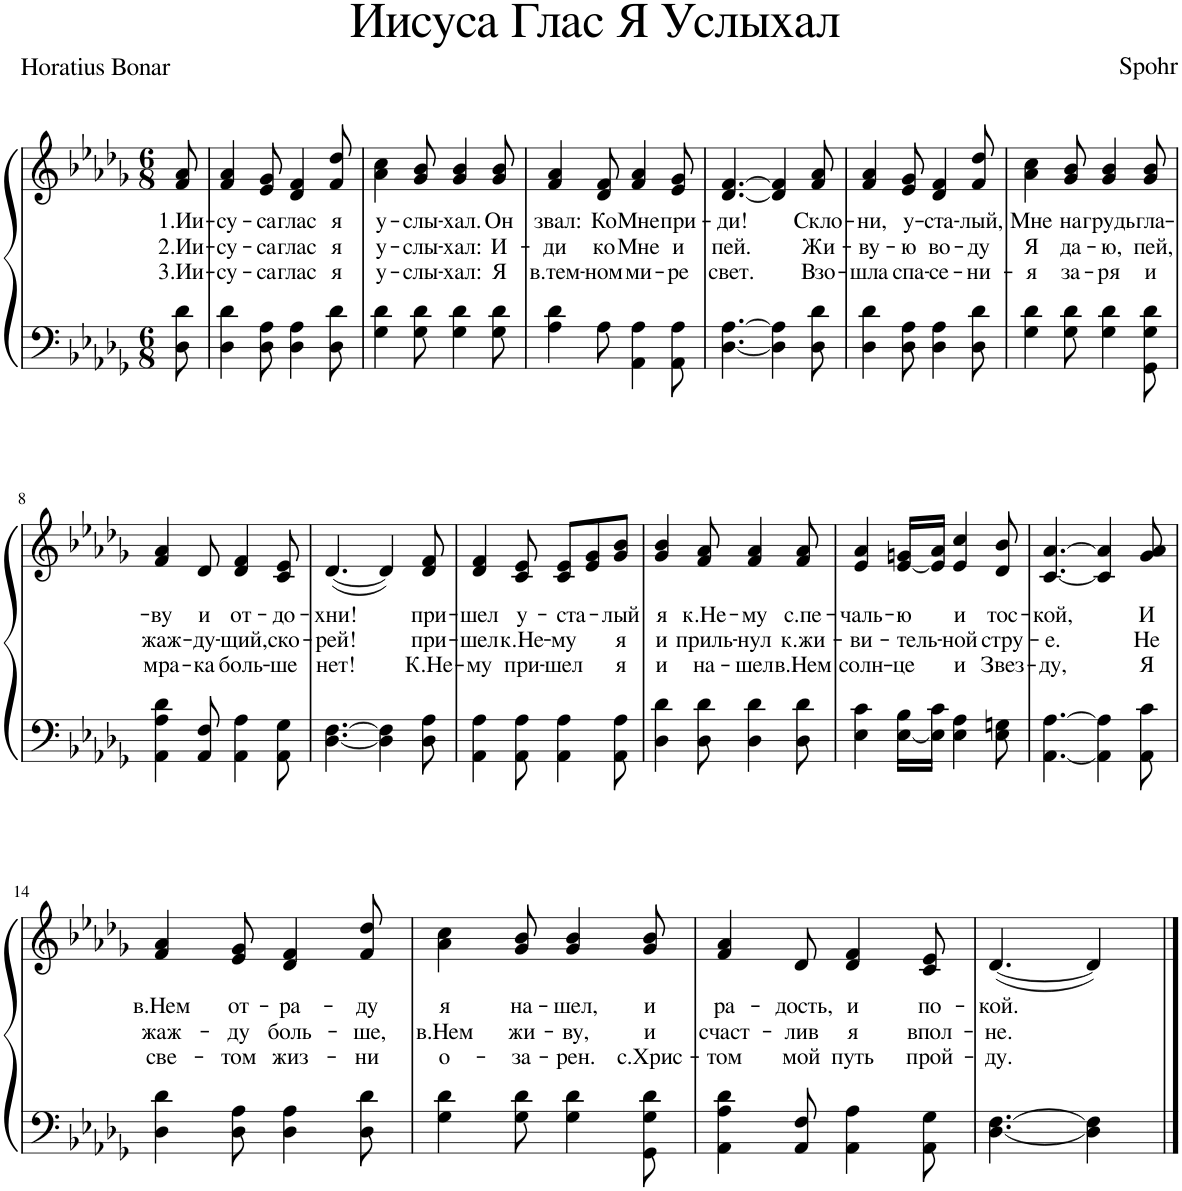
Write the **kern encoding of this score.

**kern	**kern	**text	**text	**text
*part1	*part1	*part1	*part1	*part1
*staff2	*staff1	*staff1	*staff1	*staff1
*I"Piano	*	*	*	*
*I'Pno.	*	*	*	*
*clefF4	*clefG2	*	*	*
*k[b-e-a-d-g-]	*k[b-e-a-d-g-]	*	*	*
*M6/8	*M6/8	*	*	*
=1	=1	=1	=1	=1
!	!	!LO:LY:b	!LO:LY:b	!LO:LY:b
8D-\ 8d-\	8f/ 8a-/	1.Ии-	2.Ии-	3.Ии-
=2	=2	=2	=2	=2
!	!	!LO:LY:b	!LO:LY:b	!LO:LY:b
4D-\ 4d-\	4f/ 4a-/	-су-	-су-	-су-
!	!	!LO:LY:b	!LO:LY:b	!LO:LY:b
8D-\ 8A-\	8e-/ 8g-/	-са	-са	-са
!	!	!LO:LY:b	!LO:LY:b	!LO:LY:b
4D-\ 4A-\	4d-/ 4f/	глас	глас	глас
!	!	!LO:LY:b	!LO:LY:b	!LO:LY:b
8D-\ 8d-\	8f/ 8dd-/	я	я	я
=3	=3	=3	=3	=3
!	!	!LO:LY:b	!LO:LY:b	!LO:LY:b
4G-\ 4d-\	4a-\ 4cc\	у-	у-	у-
!	!	!LO:LY:b	!LO:LY:b	!LO:LY:b
8G-\ 8d-\	8g-/ 8b-/	-слы-	-слы-	-слы-
!	!	!LO:LY:b	!LO:LY:b	!LO:LY:b
4G-\ 4d-\	4g-/ 4b-/	-хал.	-хал:	-хал:
!	!	!LO:LY:b	!LO:LY:b	!LO:LY:b
8G-\ 8d-\	8g-/ 8b-/	Он	И-	Я
=4	=4	=4	=4	=4
!	!	!LO:LY:b	!LO:LY:b	!LO:LY:b
4A-\ 4d-\	4f/ 4a-/	звал:	-ди	в.тем-
!	!	!LO:LY:b	!LO:LY:b	!LO:LY:b
8A-\	8d-/ 8f/	Ко	ко	-ном
!	!	!LO:LY:b	!LO:LY:b	!LO:LY:b
4AA-\ 4A-\	4f/ 4a-/	Мне	Мне	ми-
!	!	!LO:LY:b	!LO:LY:b	!LO:LY:b
8AA-\ 8A-\	8e-/ 8g-/	при-	и	-ре
=5	=5	=5	=5	=5
!	!	!LO:LY:b	!LO:LY:b	!LO:LY:b
[4.D-\ [4.A-\	[4.d-/ [4.f/	-ди!	пей.	свет.
4D-\] 4A-\]	4d-/] 4f/]	.	.	.
!	!	!LO:LY:b	!LO:LY:b	!LO:LY:b
8D-\ 8d-\	8f/ 8a-/	Скло-	Жи-	Взо-
=6	=6	=6	=6	=6
!	!	!LO:LY:b	!LO:LY:b	!LO:LY:b
4D-\ 4d-\	4f/ 4a-/	-ни,	-ву-	-шла
!	!	!LO:LY:b	!LO:LY:b	!LO:LY:b
8D-\ 8A-\	8e-/ 8g-/	у-	-ю	спа-
!	!	!LO:LY:b	!LO:LY:b	!LO:LY:b
4D-\ 4A-\	4d-/ 4f/	-ста-	во-	-се-
!	!	!LO:LY:b	!LO:LY:b	!LO:LY:b
8D-\ 8d-\	8f/ 8dd-/	-лый,	-ду	-ни-
=7	=7	=7	=7	=7
!	!	!LO:LY:b	!LO:LY:b	!LO:LY:b
4G-\ 4d-\	4a-\ 4cc\	Мне	Я	-я
!	!	!LO:LY:b	!LO:LY:b	!LO:LY:b
8G-\ 8d-\	8g-/ 8b-/	на	да-	за-
!	!	!LO:LY:b	!LO:LY:b	!LO:LY:b
4G-\ 4d-\	4g-/ 4b-/	грудь	-ю,	-ря
!	!	!LO:LY:b	!LO:LY:b	!LO:LY:b
8GG-\ 8G-\ 8d-\	8g-/ 8b-/	гла-	пей,	и
!!LO:LB:g=z
=8	=8	=8	=8	=8
!	!	!LO:LY:b	!LO:LY:b	!LO:LY:b
4AA-\ 4A-\ 4d-\	4f/ 4a-/	-ву	жаж-	мра-
!	!	!LO:LY:b	!LO:LY:b	!LO:LY:b
8AA-/ 8F/	8d-/	и	-ду-	-ка
!	!	!LO:LY:b	!LO:LY:b	!LO:LY:b
4AA-\ 4A-\	4d-/ 4f/	от-	-щий,	боль-
!	!	!LO:LY:b	!LO:LY:b	!LO:LY:b
8AA-\ 8G-\	8c/ 8e-/	-до-	ско-	-ше
=9	=9	=9	=9	=9
!	!	!LO:LY:b	!LO:LY:b	!LO:LY:b
[4.D-\ [4.F\	([4.d-/	-хни!	-рей!	нет!
4D-\] 4F\]	4d-/])	.	.	.
!	!	!LO:LY:b	!LO:LY:b	!LO:LY:b
8D-\ 8A-\	8d-/ 8f/	при-	при-	К.Нe-
=10	=10	=10	=10	=10
!	!	!LO:LY:b	!LO:LY:b	!LO:LY:b
4AA-\ 4A-\	4d-/ 4f/	-шел	-шел	-му
!	!	!LO:LY:b	!LO:LY:b	!LO:LY:b
8AA-\ 8A-\	8c/ 8e-/	у-	к.Нe-	при-
!	!	!LO:LY:b	!LO:LY:b	!LO:LY:b
4AA-\ 4A-\	8c/ 8e-/L	-ста-	-му	-шел
.	8e-/ 8g-/	.	.	.
!	!	!LO:LY:b	!LO:LY:b	!LO:LY:b
8AA-\ 8A-\	8g-/ 8b-/J	-лый	я	я
=11	=11	=11	=11	=11
!	!	!LO:LY:b	!LO:LY:b	!LO:LY:b
4D-\ 4d-\	4g-/ 4b-/	я	и	и
!	!	!LO:LY:b	!LO:LY:b	!LO:LY:b
8D-\ 8d-\	8f/ 8a-/	к.Нe-	приль-	на-
!	!	!LO:LY:b	!LO:LY:b	!LO:LY:b
4D-\ 4d-\	4f/ 4a-/	-му	-нул	-шел
!	!	!LO:LY:b	!LO:LY:b	!LO:LY:b
8D-\ 8d-\	8f/ 8a-/	с.пе-	к.жи-	в.Нем
=12	=12	=12	=12	=12
!	!	!LO:LY:b	!LO:LY:b	!LO:LY:b
4E-\ 4c\	4e-/ 4a-/	-чаль-	-ви-	солн-
!	!	!LO:LY:b	!LO:LY:b	!LO:LY:b
[16E-\ 16B-\LL	[16e-/ 16gn/LL	-ю	-тель-	-це
16E-\] 16c\JJ	16e-/] 16a-/JJ	.	.	.
!	!	!LO:LY:b	!LO:LY:b	!LO:LY:b
4E-\ 4A-\	4e-/ 4cc/	и	-ной	и
!	!	!LO:LY:b	!LO:LY:b	!LO:LY:b
8E-\ 8Gn\	8d-/ 8b-/	тос-	стру-	Звез-
=13	=13	=13	=13	=13
!	!	!LO:LY:b	!LO:LY:b	!LO:LY:b
[4.AA-\ [4.A-\	[4.c/ [4.a-/	-кой,	-е.	-ду,
4AA-\] 4A-\]	4c/] 4a-/]	.	.	.
!	!	!LO:LY:b	!LO:LY:b	!LO:LY:b
8AA-\ 8c\	8g-/ 8a-/	И	Не	Я
!!LO:LB:g=z
=14	=14	=14	=14	=14
!	!	!LO:LY:b	!LO:LY:b	!LO:LY:b
4D-\ 4d-\	4f/ 4a-/	в.Нем	жаж-	све-
!	!	!LO:LY:b	!LO:LY:b	!LO:LY:b
8D-\ 8A-\	8e-/ 8g-/	от-	-ду	-том
!	!	!LO:LY:b	!LO:LY:b	!LO:LY:b
4D-\ 4A-\	4d-/ 4f/	-ра-	боль-	жиз-
!	!	!LO:LY:b	!LO:LY:b	!LO:LY:b
8D-\ 8d-\	8f/ 8dd-/	-ду	-ше,	-ни
=15	=15	=15	=15	=15
!	!	!LO:LY:b	!LO:LY:b	!LO:LY:b
4G-\ 4d-\	4a-\ 4cc\	я	в.Нем	о-
!	!	!LO:LY:b	!LO:LY:b	!LO:LY:b
8G-\ 8d-\	8g-/ 8b-/	на-	жи-	-за-
!	!	!LO:LY:b	!LO:LY:b	!LO:LY:b
4G-\ 4d-\	4g-/ 4b-/	-шел,	-ву,	-рен.
!	!	!LO:LY:b	!LO:LY:b	!LO:LY:b
8GG-\ 8G-\ 8d-\	8g-/ 8b-/	и	и	с.Хрис-
=16	=16	=16	=16	=16
!	!	!LO:LY:b	!LO:LY:b	!LO:LY:b
4AA-\ 4A-\ 4d-\	4f/ 4a-/	ра-	счаст-	-том
!	!	!LO:LY:b	!LO:LY:b	!LO:LY:b
8AA-/ 8F/	8d-/	-дость,	-лив	мой
!	!	!LO:LY:b	!LO:LY:b	!LO:LY:b
4AA-\ 4A-\	4d-/ 4f/	и	я	путь
!	!	!LO:LY:b	!LO:LY:b	!LO:LY:b
8AA-\ 8G-\	8c/ 8e-/	по-	впол-	прой-
=17	=17	=17	=17	=17
!	!	!LO:LY:b	!LO:LY:b	!LO:LY:b
[4.D-\ [4.F\	([4.d-/	-кой.	-не.	-ду.
4D-\] 4F\]	4d-/])	.	.	.
==	==	==	==	==
*-	*-	*-	*-	*-
